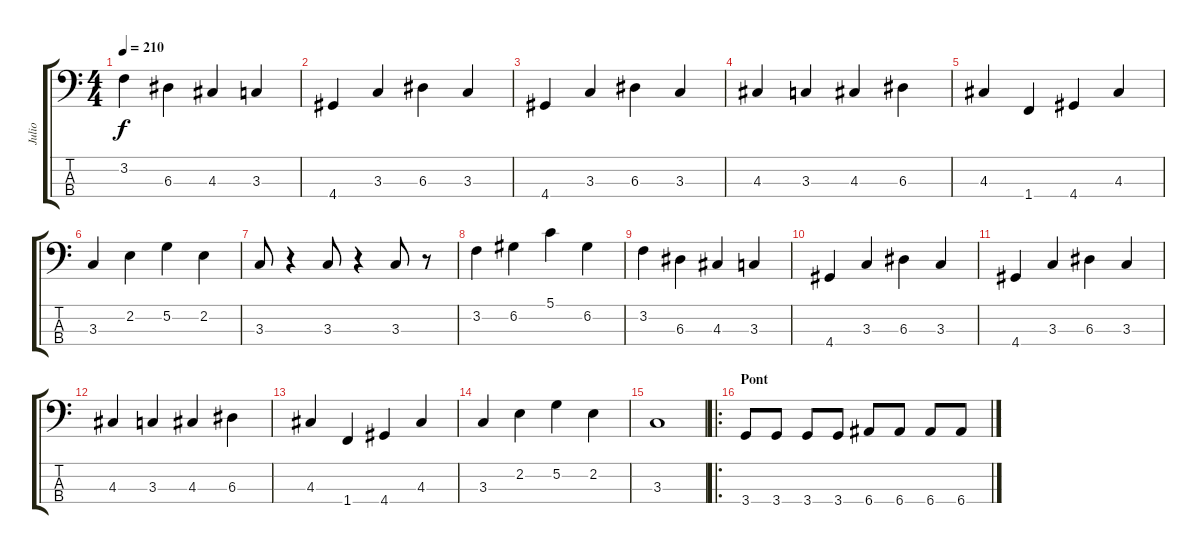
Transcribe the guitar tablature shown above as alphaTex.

\track ("Julio" "Julio") {instrument electricbassfinger}
\staff {score tabs}
\tuning (G2 D2 A1 E1) {hide}
\ts (4 4)
\tempo 210
\clef f4
\ks c
3.2.4{dy f} 6.3.4 4.3.4 3.3.4 |
4.4.4 3.3.4 6.3.4 3.3.4 |
4.4.4 3.3.4 6.3.4 3.3.4 |
4.3.4 3.3.4 4.3.4 6.3.4 |
4.3.4 1.4.4 4.4.4 4.3.4 |
3.3.4 2.2.4 5.2.4 2.2.4 |
3.3.8 r.4 3.3.8 r.4 3.3.8 r.8 |
3.2.4 6.2.4 5.1.4 6.2.4 |
3.2.4 6.3.4 4.3.4 3.3.4 |
4.4.4 3.3.4 6.3.4 3.3.4 |
4.4.4 3.3.4 6.3.4 3.3.4 |
4.3.4 3.3.4 4.3.4 6.3.4 |
4.3.4 1.4.4 4.4.4 4.3.4 |
3.3.4 2.2.4 5.2.4 2.2.4 |
3.3.1 |
\ro
\section ("" "Pont")
3.4.8 3.4.8 3.4.8 3.4.8 6.4.8 6.4.8 6.4.8 6.4.8
